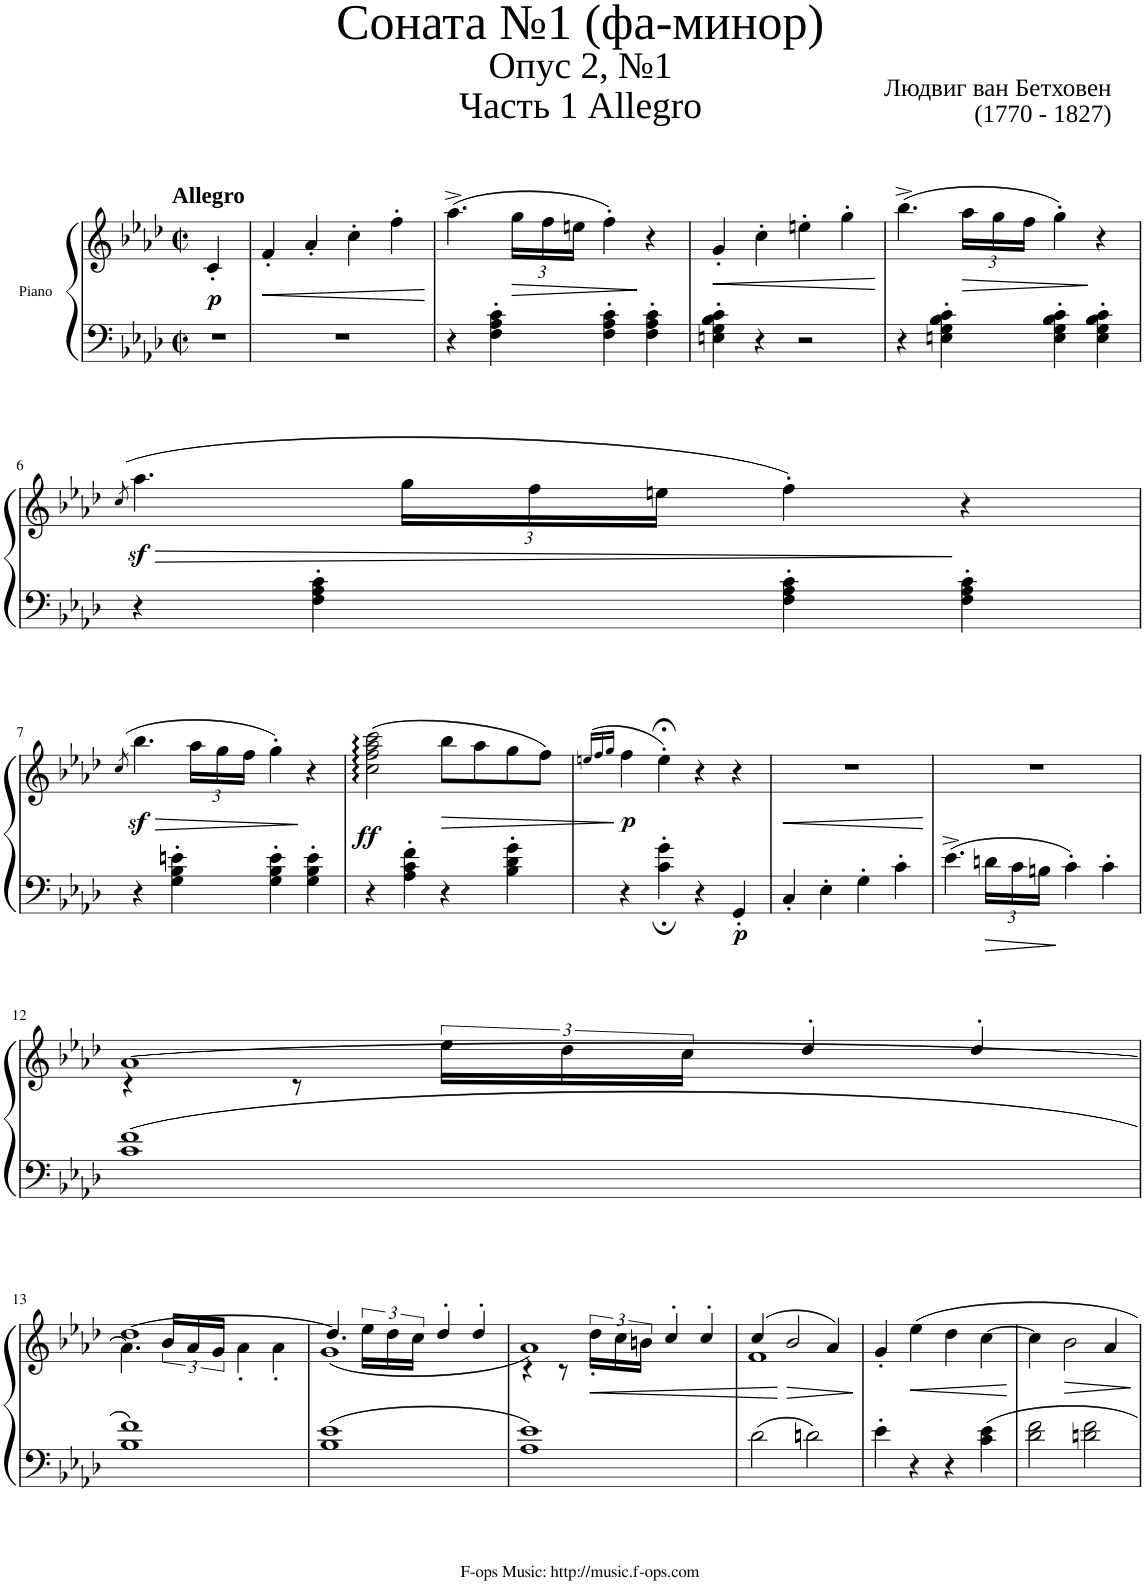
**kern	**kern	**dynam
*part1	*part1	*part1
*staff2	*staff1	*staff1/2
*I"Piano	*	*
*I'Pno	*	*
*clefF4	*clefG2	*
*k[b-e-a-d-]	*k[b-e-a-d-]	*
*M4/4	*M4/4	*
*met(c|)	*met(c|)	*
=1	=1	=1
!	!LO:TX:a:B:t=Allegro	!
!	!	!LO:DY:b
1r	4c'/	p
.	2.ryy	.
=2	=2	=2
!	!	!LO:HP:b
1r	4f'/	<
.	4a-'/	.
.	4cc'\	.
.	4ff'\	.
.	.	[
=3	=3	=3
4r	(4.aa-^\	.
4F\' 4A-\' 4c\'	.	.
*	*Xbrackettup	*
!	!	!LO:HP:b
.	24gg\LL	>
.	24ff\	.
.	24een\JJ	.
4F\' 4A-\' 4c\'	4ff'\)	.
4F\' 4A-\' 4c\'	4r	]
=4	=4	=4
!	!	!LO:HP:b
4En\' 4G\' 4B-\' 4c\'	4g'/	<
4r	4cc'\	.
2r	4een'\	.
.	4gg'\	.
.	.	[
=5	=5	=5
4r	(4.bb-^\	.
4En\' 4G\' 4B-\' 4c\'	.	.
!	!	!LO:HP:b
.	24aa-\LL	>
.	24gg\	.
.	24ff\JJ	.
4E\' 4G\' 4B-\' 4c\'	4gg'\)	.
4E\' 4G\' 4B-\' 4c\'	4r	]
!!LO:LB:g=z
=6	=6	=6
.	(8qcc/	.
4r	4.aa-z<\	.
4F\' 4A-\' 4c\'	.	.
.	24gg\LL	.
.	24ff\	.
.	24een\JJ	.
4F\' 4A-\' 4c\'	4ff'\)	.
4F\' 4A-\' 4c\'	4r	.
!!LO:LB:g=z
=7	=7	=7
.	(8qcc/	.
4r	4.bb-z<\	.
4G\' 4B-\' 4en\'	.	.
.	24aa-\LL	.
.	24gg\	.
.	24ff\JJ	.
4G\' 4B-\' 4e\'	4gg'\)	.
4G\' 4B-\' 4e\'	4r	.
=8	=8	=8
!	!	!LO:DY:b
4r	(2cc\ 2ff\ 2aa-\ 2ccc\	ff
4A-\' 4c\' 4f\'	.	.
!	!	!LO:HP:b
4r	8bb-\L	>
.	8aa-\	.
4B-\' 4d-\' 4g\'	8gg\	.
.	8ff\J)	.
.	.	]
=9	=9	=9
.	(16qeen/LL	.
.	16qff/	.
.	16qgg/JJ	.
!	!	!LO:DY:b
4r	4ff\	p
4c\;' 4g\;'	4ee;<'\)	.
4r	4r	.
!	!	!LO:DY:b=2
4GG'/	4r	p
=10	=10	=10
!	!	!LO:HP:b
4C'/	1r	<
4E-'\	.	.
4G'\	.	.
4c'\	.	.
.	.	[
=11	=11	=11
4.e-^\	1r	.
*Xbrackettup	*	*
24dn\LL	.	.
24c\	.	.
24Bn\JJ	.	.
4c'\	.	.
4c'\	.	.
!!LO:LB:g=z
=12	=12	=12
*	*^	*
1c 1f	[1a-	4r	.
.	.	8r	.
*	*	*brackettup	*
.	.	24ee-\LL	.
.	.	24dd-\	.
.	.	24cc\JJ	.
.	.	4dd-'/	.
.	.	4dd-'/	.
!!LO:LB:g=z	!!
=13	=13	=13	=13
1B- 1f	4.a-\]	[>1dd-	.
.	24b-/LL	.	.
.	24a-/	.	.
.	24g/JJ	.	.
.	4a-'\	.	.
.	4a-'\	.	.
=14	=14	=14	=14
1B- 1e-	(<1g	4.dd-/]	.
.	.	24ee-\LL	.
.	.	24dd-\	.
.	.	24cc\JJ	.
.	.	4dd-'/	.
.	.	4dd-'/	.
=15	=15	=15	=15
1A- 1e-	1a-)	4r	.
.	.	8r	.
!	!	!	!LO:HP:b
.	.	24dd-'\LL	<
.	.	24cc\	.
.	.	24bn\JJ	.
.	.	4cc'/	.
.	.	4cc'/	.
=16	=16	=16	=16
2d-\	(4cc/	1f	.
!	!	!	!LO:HP:n=1:b
.	2b-/	.	[ >
2dn\	.	.	.
.	4a-/)	.	.
*	*v	*v	*
.	.	]
=17	=17	=17
4e-'\	4g'/	.
!	!	!LO:HP:b
4r	4ee-\	<
4r	4dd-\	.
4c\ 4e-\	[4cc\	.
.	.	[
=18	=18	=18
2d-\ 2f\	4cc\]	.
!	!	!LO:HP:b
.	2b-\	>
2dn\ 2f\	.	.
.	4a-/	.
.	.	]
=	=	=
*-	*-	*-
